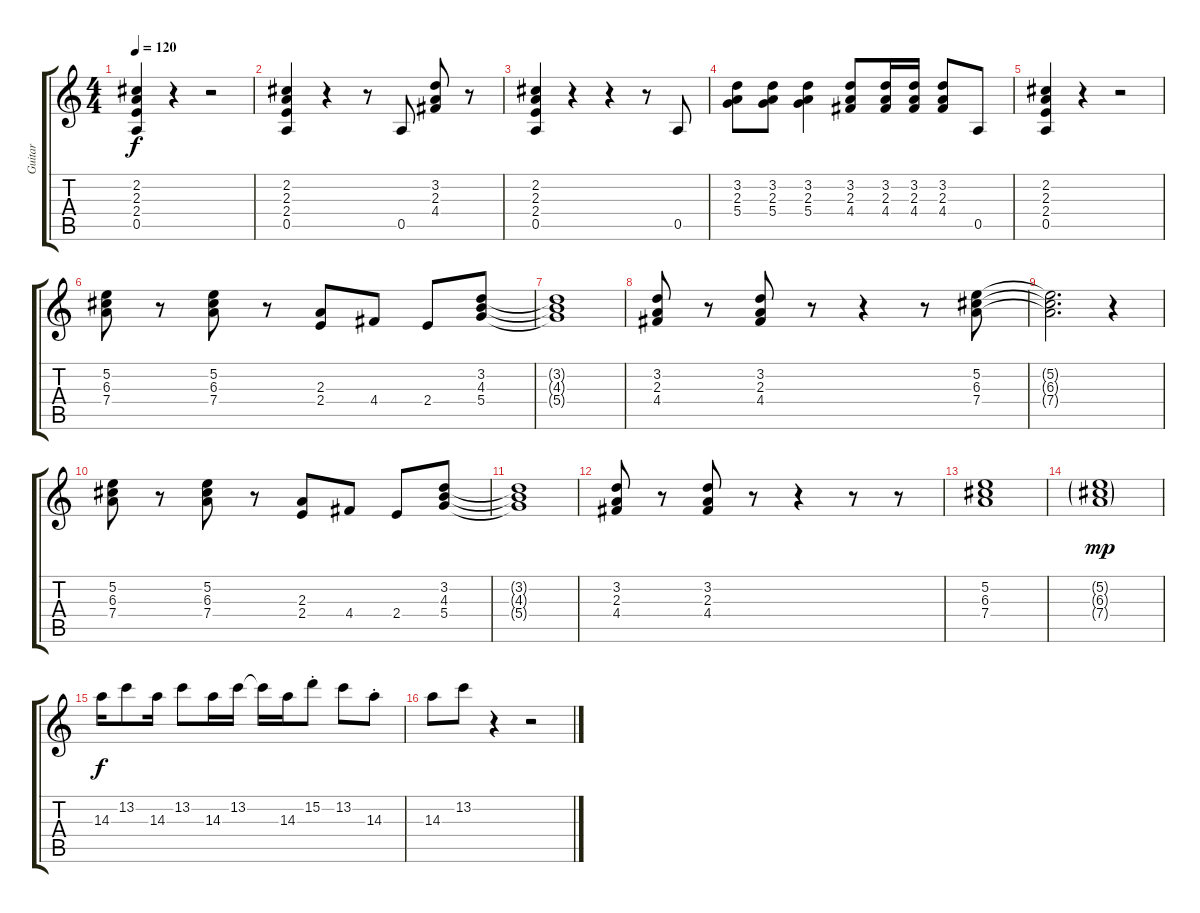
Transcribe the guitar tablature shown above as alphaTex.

\track ("Guitar" "Guitar") {instrument distortionguitar}
\staff {score tabs}
\tuning (E4 B3 G3 D3 A2 E2) {hide}
\ts (4 4)
\tempo 120
\clef g2
\ks c
(2.2 2.3 2.4 0.5).4{dy f} r.4 r.2 |
(2.2 2.3 2.4 0.5).4 r.4 r.8 0.5.8 (3.2 2.3 4.4).8 r.8 |
(2.2 2.3 2.4 0.5).4 r.4 r.4 r.8 0.5.8 |
(3.2 2.3 5.4).8 (3.2 2.3 5.4).8 (3.2 2.3 5.4).4 (3.2 2.3 4.4).8 (3.2 2.3 4.4).16 (3.2 2.3 4.4).16 (3.2 2.3 4.4).8 0.5.8 |
(2.2 2.3 2.4 0.5).4 r.4 r.2 |
(5.2 6.3 7.4).8 r.8 (5.2 6.3 7.4).8 r.8 (2.3 2.4).8 4.4.8 2.4.8 (3.2 4.3 5.4).8 |
(3.2{t} 4.3{t} 5.4{t}).1 |
(3.2 2.3 4.4).8 r.8 (3.2 2.3 4.4).8 r.8 r.4 r.8 (5.2 6.3 7.4).8 |
(5.2{t} 6.3{t} 7.4{t}).2{d} r.4 |
(5.2 6.3 7.4).8 r.8 (5.2 6.3 7.4).8 r.8 (2.3 2.4).8 4.4.8 2.4.8 (3.2 4.3 5.4).8 |
(3.2{t} 4.3{t} 5.4{t}).1 |
(3.2 2.3 4.4).8 r.8 (3.2 2.3 4.4).8 r.8 r.4 r.8 r.8 |
(5.2 6.3 7.4).1 |
(5.2{g} 6.3{g} 7.4{g}).1{dy mp} |
14.3.16{dy f} 13.2.8 14.3.16 13.2.8 14.3.16 13.2.16 13.2{t}.16 14.3.16 15.2{st}.8 13.2.8 14.3{st}.8 |
14.3.8 13.2.8 r.4 r.2
